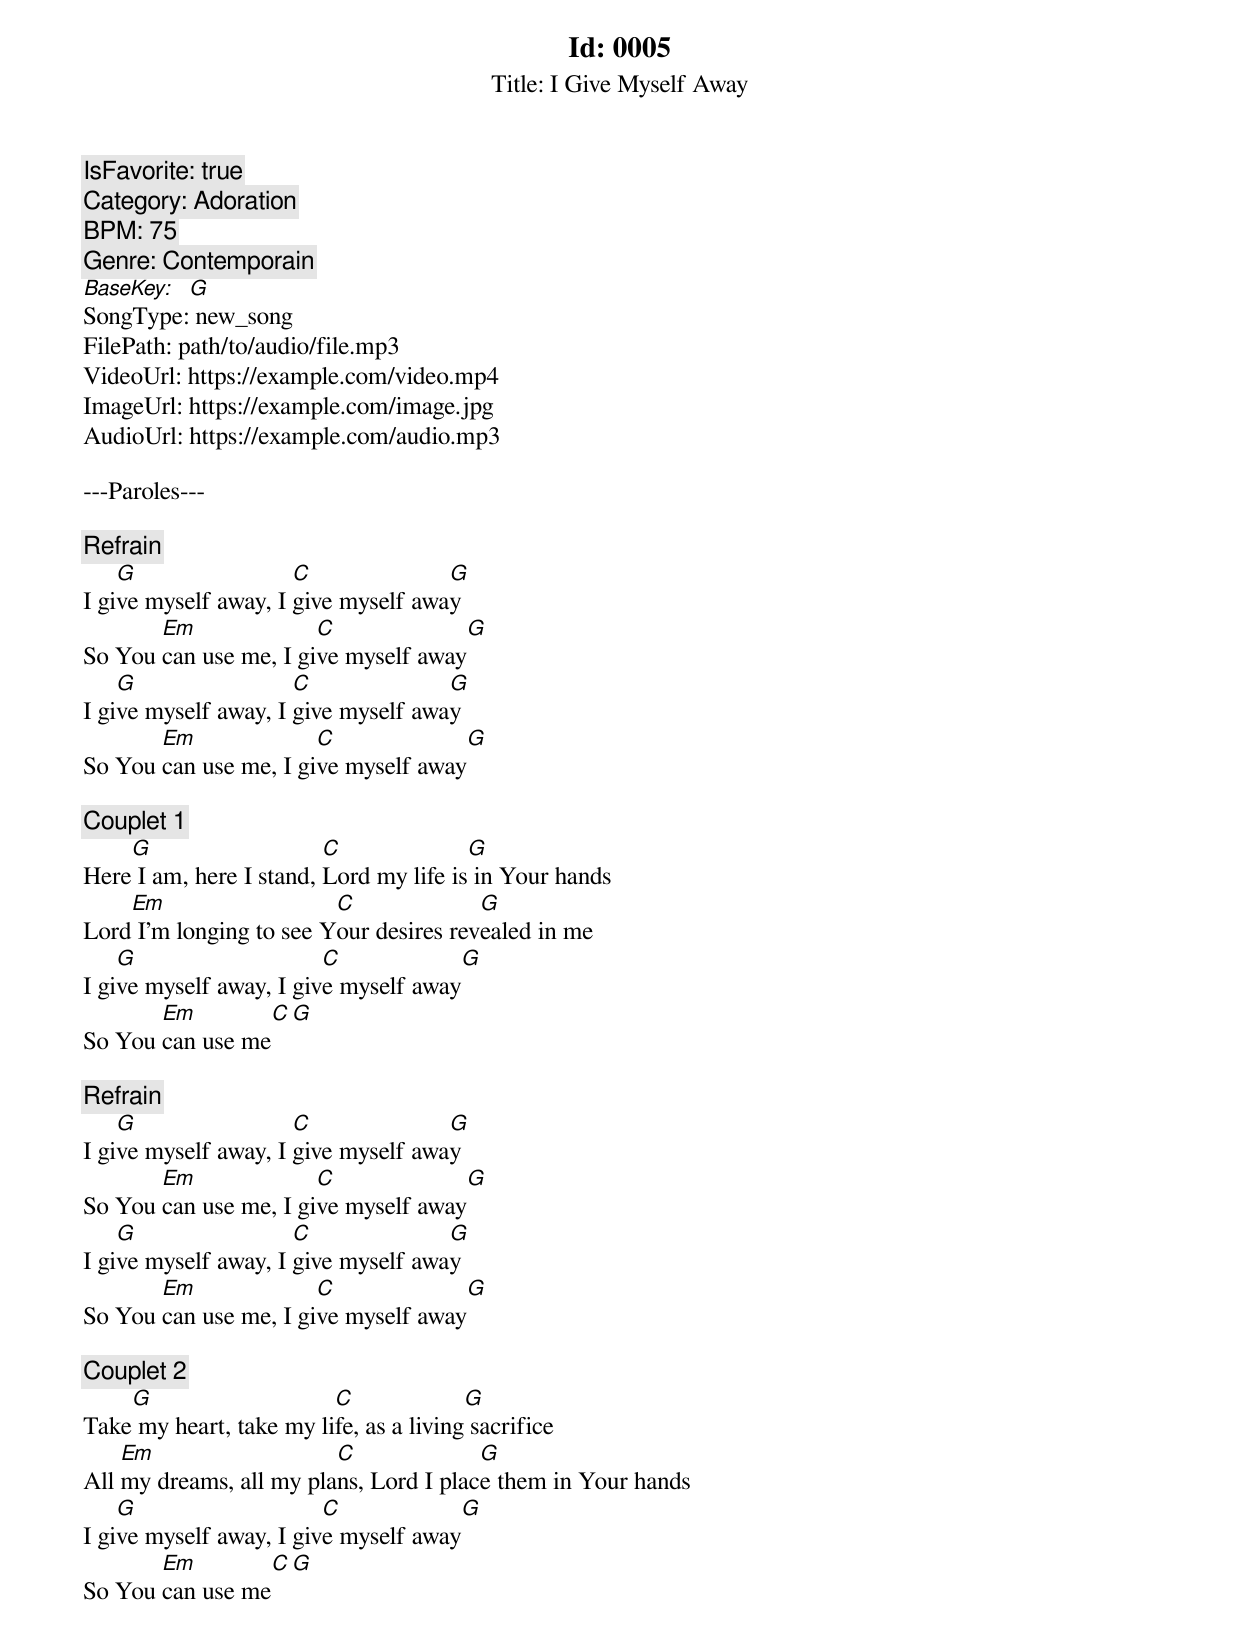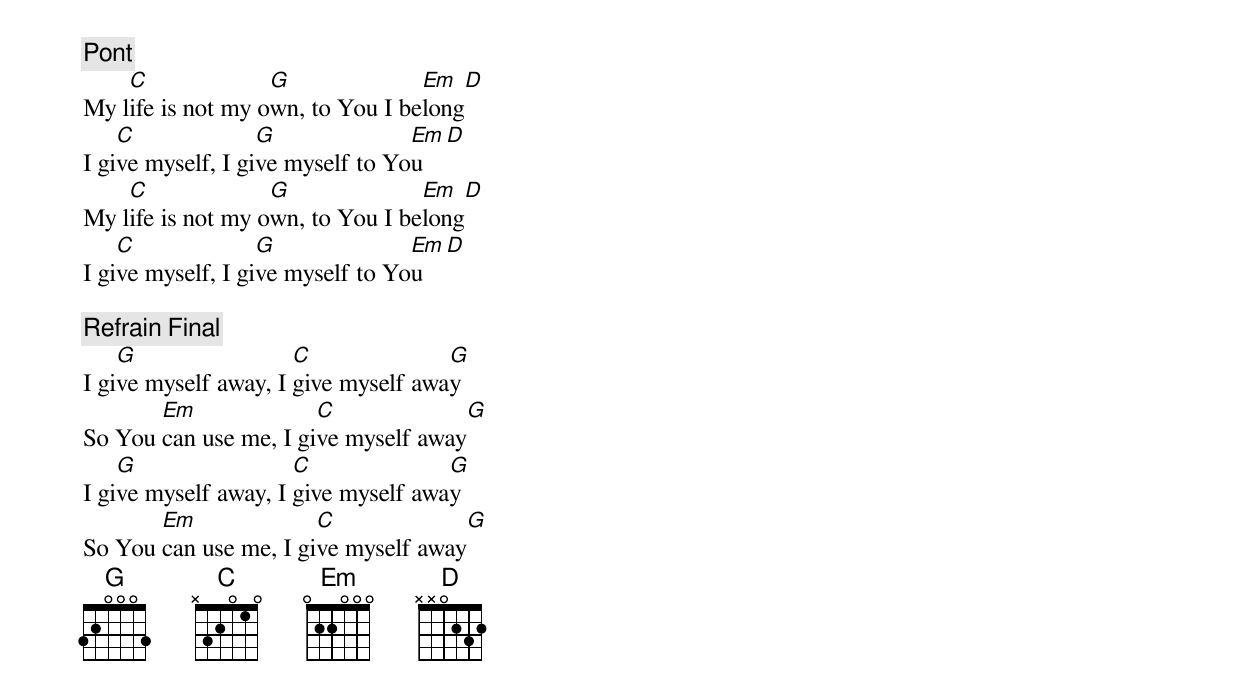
Id: 0005
Title: I Give Myself Away
IsFavorite: true
Category: Adoration
BPM: 75
Genre: Contemporain
BaseKey: G
SongType: new_song
FilePath: path/to/audio/file.mp3
VideoUrl: https://example.com/video.mp4
ImageUrl: https://example.com/image.jpg
AudioUrl: https://example.com/audio.mp3

---Paroles---

[Refrain]
    G                 C              G
I give myself away, I give myself away
       Em              C              G
So You can use me, I give myself away
    G                 C              G
I give myself away, I give myself away
       Em              C              G
So You can use me, I give myself away

[Couplet 1]
    G                    C              G
Here I am, here I stand, Lord my life is in Your hands
    Em                   C              G
Lord I'm longing to see Your desires revealed in me
    G                    C              G
I give myself away, I give myself away
       Em              C              G
So You can use me

[Refrain]
    G                 C              G
I give myself away, I give myself away
       Em              C              G
So You can use me, I give myself away
    G                 C              G
I give myself away, I give myself away
       Em              C              G
So You can use me, I give myself away

[Couplet 2]
    G                    C              G
Take my heart, take my life, as a living sacrifice
    Em                   C              G
All my dreams, all my plans, Lord I place them in Your hands
    G                    C              G
I give myself away, I give myself away
       Em              C              G
So You can use me

[Pont]
    C              G              Em              D
My life is not my own, to You I belong
    C              G              Em              D
I give myself, I give myself to You
    C              G              Em              D
My life is not my own, to You I belong
    C              G              Em              D
I give myself, I give myself to You

[Refrain Final]
    G                 C              G
I give myself away, I give myself away
       Em              C              G
So You can use me, I give myself away
    G                 C              G
I give myself away, I give myself away
       Em              C              G
So You can use me, I give myself away
